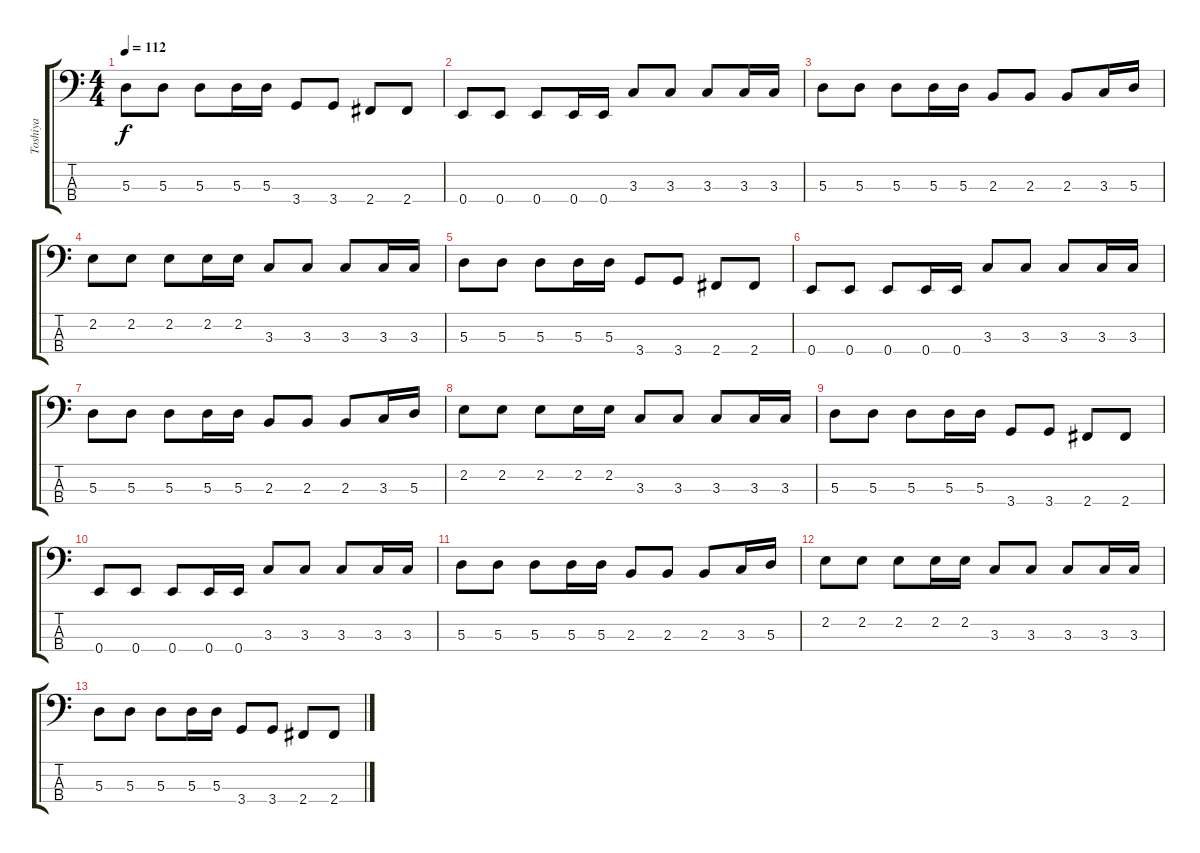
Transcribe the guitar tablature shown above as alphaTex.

\track ("Toshiya" "Toshiya") {instrument electricbasspick}
\staff {score tabs}
\tuning (G2 D2 A1 E1) {hide}
\ts (4 4)
\tempo 112
\clef f4
\ks c
5.3.8{dy f} 5.3.8 5.3.8 5.3.16 5.3.16 3.4.8 3.4.8 2.4.8 2.4.8 |
0.4.8 0.4.8 0.4.8 0.4.16 0.4.16 3.3.8 3.3.8 3.3.8 3.3.16 3.3.16 |
5.3.8 5.3.8 5.3.8 5.3.16 5.3.16 2.3.8 2.3.8 2.3.8 3.3.16 5.3.16 |
2.2.8 2.2.8 2.2.8 2.2.16 2.2.16 3.3.8 3.3.8 3.3.8 3.3.16 3.3.16 |
5.3.8 5.3.8 5.3.8 5.3.16 5.3.16 3.4.8 3.4.8 2.4.8 2.4.8 |
0.4.8{volume 7} 0.4.8 0.4.8 0.4.16 0.4.16 3.3.8 3.3.8 3.3.8 3.3.16 3.3.16 |
5.3.8 5.3.8 5.3.8 5.3.16 5.3.16 2.3.8 2.3.8 2.3.8 3.3.16 5.3.16 |
2.2.8 2.2.8 2.2.8 2.2.16 2.2.16 3.3.8 3.3.8 3.3.8 3.3.16 3.3.16 |
5.3.8 5.3.8 5.3.8 5.3.16 5.3.16 3.4.8 3.4.8 2.4.8 2.4.8 |
0.4.8{volume 2} 0.4.8 0.4.8 0.4.16 0.4.16 3.3.8 3.3.8 3.3.8 3.3.16 3.3.16 |
5.3.8 5.3.8 5.3.8 5.3.16 5.3.16 2.3.8 2.3.8 2.3.8 3.3.16 5.3.16 |
2.2.8 2.2.8 2.2.8 2.2.16 2.2.16 3.3.8 3.3.8 3.3.8 3.3.16 3.3.16 |
5.3.8 5.3.8 5.3.8 5.3.16 5.3.16 3.4.8 3.4.8 2.4.8 2.4.8
